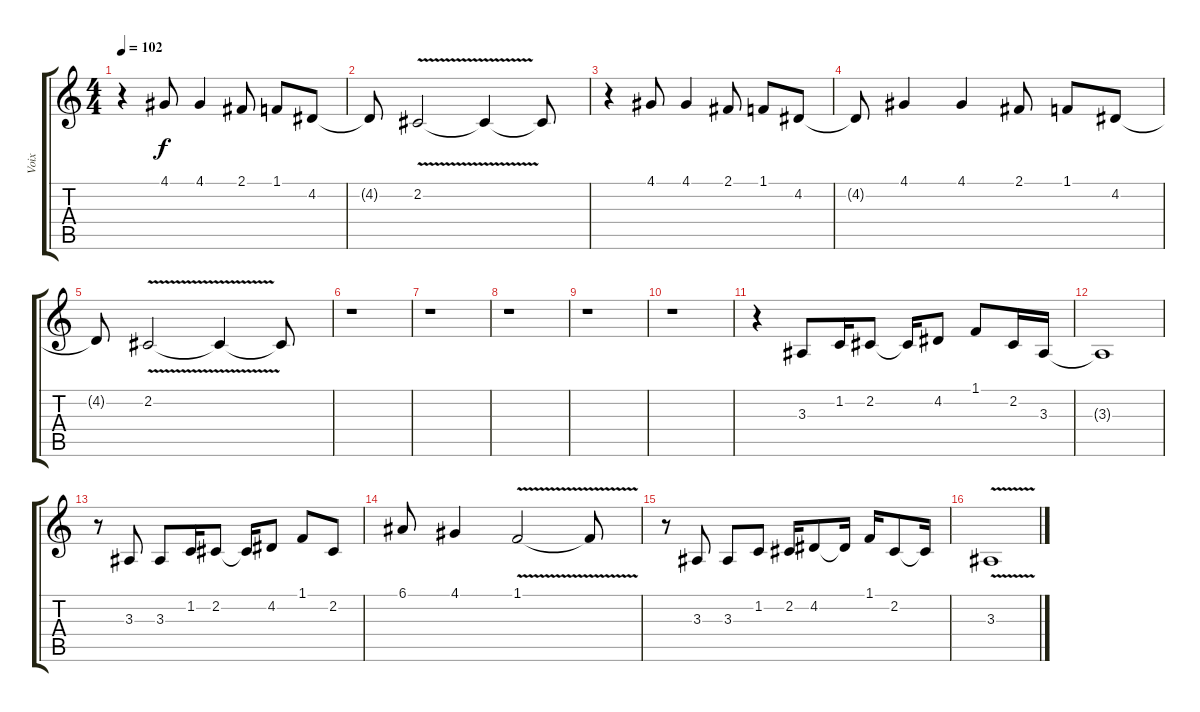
\track ("Voix" "Voix") {instrument oboe}
\staff {score tabs}
\tuning (E4 B3 G3 D3 A2 E2) {hide}
\ts (4 4)
\tempo 102
\clef g2
\ks c
r.4{dy f} 4.1.8 4.1.4 2.1.8 1.1.8 4.2.8 |
4.2{t}.8 2.2{v}.2 2.2{t}.4 2.2{t}.8 |
r.4 4.1.8 4.1.4 2.1.8 1.1.8 4.2.8 |
4.2{t}.8 4.1.4 4.1.4 2.1.8 1.1.8 4.2.8 |
4.2{t}.8 2.2{v}.2 2.2{t}.4 2.2{t}.8 |
r.1 |
r.1 |
r.1 |
r.1 |
r.1 |
r.4 3.3.8 1.2.16 2.2.8 2.2{t}.16 4.2.8 1.1.8 2.2.16 3.3.16 |
3.3{t}.1 |
r.8 3.3.8 3.3.8 1.2.16 2.2.8 2.2{t}.16 4.2.8 1.1.8 2.2.8 |
6.1.8 4.1.4 1.1{v}.2 1.1{t}.8 |
r.8 3.3.8 3.3.8 1.2.8 2.2.16 4.2.8 4.2{t}.16 1.1.16 2.2.8 2.2{t}.16 |
3.3{v}.1
